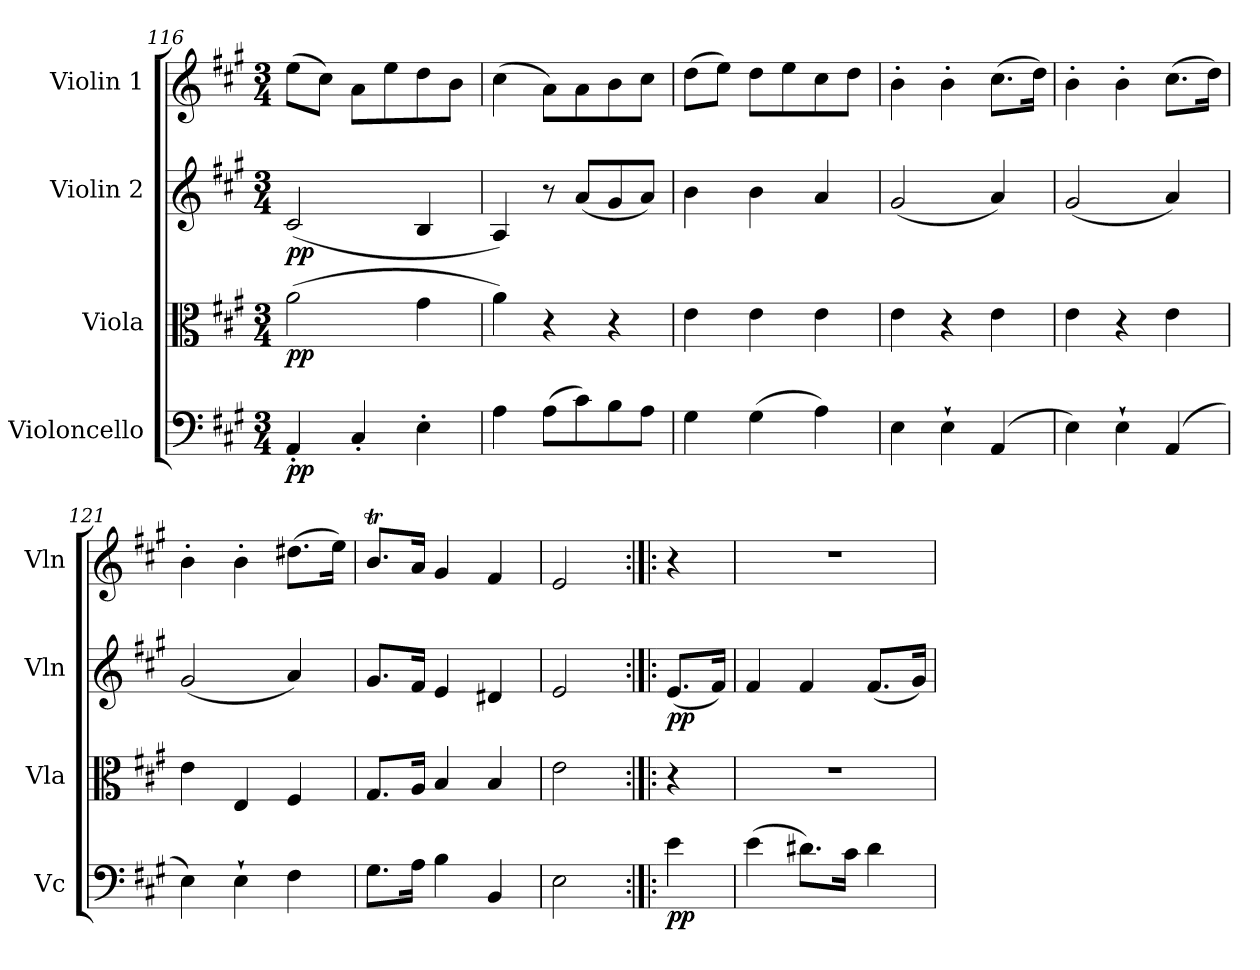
**kern	**dynam	**kern	**dynam	**kern	**dynam	**kern
*part4	*part4	*part3	*part3	*part2	*part2	*part1
*staff4	*staff4	*staff3	*staff3	*staff2	*staff2	*staff1
*I"Violoncello	*	*I"Viola	*	*I"Violin 2	*	*I"Violin 1
*I'Vc	*	*I'Vla	*	*I'Vln	*	*I'Vln
*clefF4	*	*clefC3	*	*clefG2	*	*clefG2
*k[f#c#g#]	*	*k[f#c#g#]	*	*k[f#c#g#]	*	*k[f#c#g#]
*M3/4	*	*M3/4	*	*M3/4	*	*M3/4
=116	=116	=116	=116	=116	=116	=116
!	!LO:DY:b	!	!LO:DY:b	!	!LO:DY:b	!
4AA'/	pp	(>2a\	pp	(<2c#/	pp	(>8ee\L
.	.	.	.	.	.	8cc#\J)
4C#'/	.	.	.	.	.	8a\L
.	.	.	.	.	.	8ee\
4E'\	.	4g#\	.	4B/	.	8dd\
.	.	.	.	.	.	8b\J
=117	=117	=117	=117	=117	=117	=117
4A\	.	4a\)	.	4A/)	.	(>4cc#\
(>8A\L	.	4r	.	8r	.	8a\L)
8c#\)	.	.	.	(<8a/L	.	8a\
8B\	.	4r	.	8g#/	.	8b\
8A\J	.	.	.	8a/J)	.	8cc#\J
=118	=118	=118	=118	=118	=118	=118
4G#\	.	4e\	.	4b\	.	(>8dd\L
.	.	.	.	.	.	8ee\J)
(>4G#\	.	4e\	.	4b\	.	8dd\L
.	.	.	.	.	.	8ee\
4A\)	.	4e\	.	4a/	.	8cc#\
.	.	.	.	.	.	8dd\J
=119	=119	=119	=119	=119	=119	=119
4E\	.	4e\	.	(<2g#/	.	4b'\
4E`\	.	4r	.	.	.	4b'\
(<4AA/	.	4e\	.	4a/)	.	(>8.cc#\L
.	.	.	.	.	.	16dd\Jk)
=120	=120	=120	=120	=120	=120	=120
4E\)	.	4e\	.	(<2g#/	.	4b'\
4E`\	.	4r	.	.	.	4b'\
(<4AA/	.	4e\	.	4a/)	.	(>8.cc#\L
.	.	.	.	.	.	16dd\Jk)
=121	=121	=121	=121	=121	=121	=121
4E\)	.	4e\	.	(<2g#/	.	4b'\
4E`\	.	4E/	.	.	.	4b'\
4F#\	.	4F#/	.	4a/)	.	(>8.dd#X\L
.	.	.	.	.	.	16ee\Jk)
=122	=122	=122	=122	=122	=122	=122
8.G#\L	.	8.G#/L	.	8.g#/L	.	8.bT/L
16A\Jk	.	16A/Jk	.	16f#/Jk	.	16a/Jk
4B\	.	4B/	.	4e/	.	4g#/
4BB/	.	4B/	.	4d#X/	.	4f#/
=123	=123	=123	=123	=123	=123	=123
2E\	.	2e\	.	2e/	.	2e/
!!LO:LB:g=z
=123X5:|!|:	=123X5:|!|:	=123X5:|!|:	=123X5:|!|:	=123X5:|!|:	=123X5:|!|:	=123X5:|!|:
!	!LO:DY:b	!	!	!	!LO:DY:b	!
4e\	pp	4r	.	(<8.e/L	pp	4r
.	.	.	.	16f#/Jk)	.	.
=124	=124	=124	=124	=124	=124	=124
(>4e\	.	2.r	.	4f#/	.	2.r
8.d#X\L)	.	.	.	4f#/	.	.
16c#\Jk	.	.	.	.	.	.
4d#\	.	.	.	(<8.f#/L	.	.
.	.	.	.	16g#/Jk)	.	.
=	=	=	=	=	=	=
*-	*-	*-	*-	*-	*-	*-
